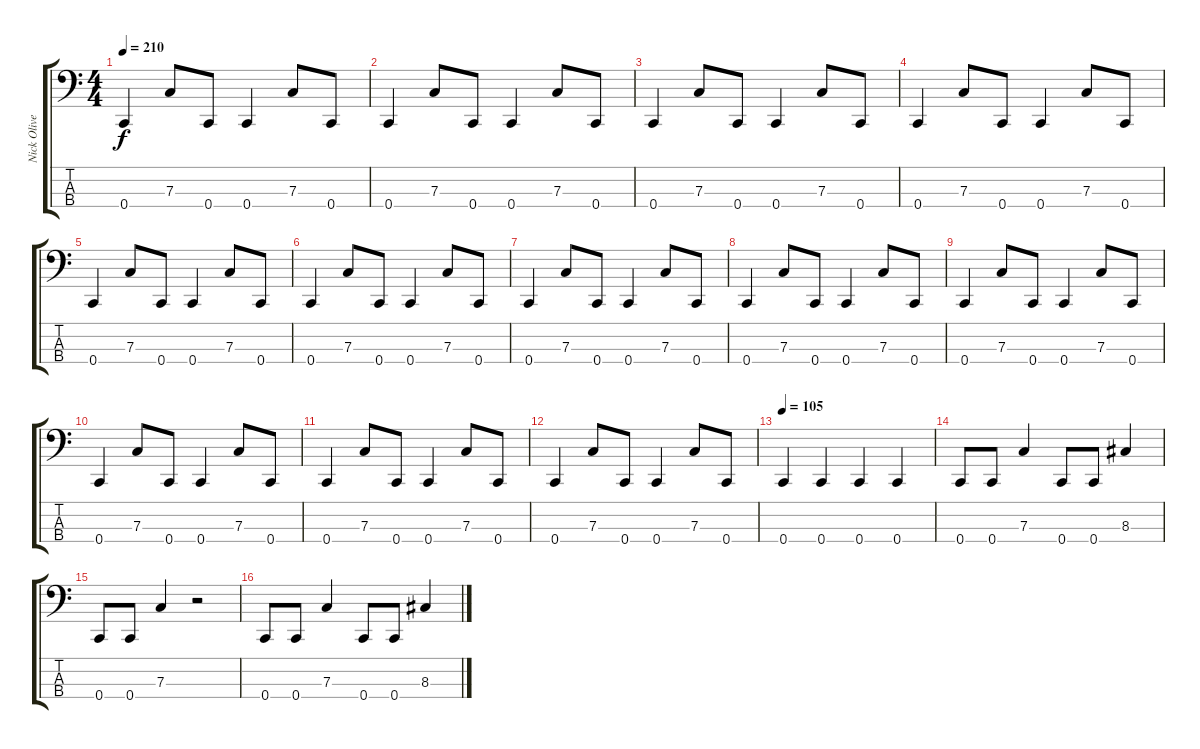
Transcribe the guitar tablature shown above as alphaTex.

\track ("Nick Oliveri" "Nick Olive") {instrument electricbasspick}
\staff {score tabs}
\tuning (Eb2 Bb1 F1 C1) {hide}
\ts (4 4)
\tempo 210
\clef f4
\ks c
0.4.4{dy f} 7.3.8 0.4.8 0.4.4 7.3.8 0.4.8 |
0.4.4 7.3.8 0.4.8 0.4.4 7.3.8 0.4.8 |
0.4.4 7.3.8 0.4.8 0.4.4 7.3.8 0.4.8 |
0.4.4 7.3.8 0.4.8 0.4.4 7.3.8 0.4.8 |
0.4.4 7.3.8 0.4.8 0.4.4 7.3.8 0.4.8 |
0.4.4 7.3.8 0.4.8 0.4.4 7.3.8 0.4.8 |
0.4.4 7.3.8 0.4.8 0.4.4 7.3.8 0.4.8 |
0.4.4 7.3.8 0.4.8 0.4.4 7.3.8 0.4.8 |
0.4.4 7.3.8 0.4.8 0.4.4 7.3.8 0.4.8 |
0.4.4 7.3.8 0.4.8 0.4.4 7.3.8 0.4.8 |
0.4.4 7.3.8 0.4.8 0.4.4 7.3.8 0.4.8 |
0.4.4 7.3.8 0.4.8 0.4.4 7.3.8 0.4.8 |
\tempo 105
0.4.4 0.4.4 0.4.4 0.4.4 |
0.4.8 0.4.8 7.3.4 0.4.8 0.4.8 8.3.4 |
0.4.8 0.4.8 7.3.4 r.2 |
0.4.8 0.4.8 7.3.4 0.4.8 0.4.8 8.3.4
